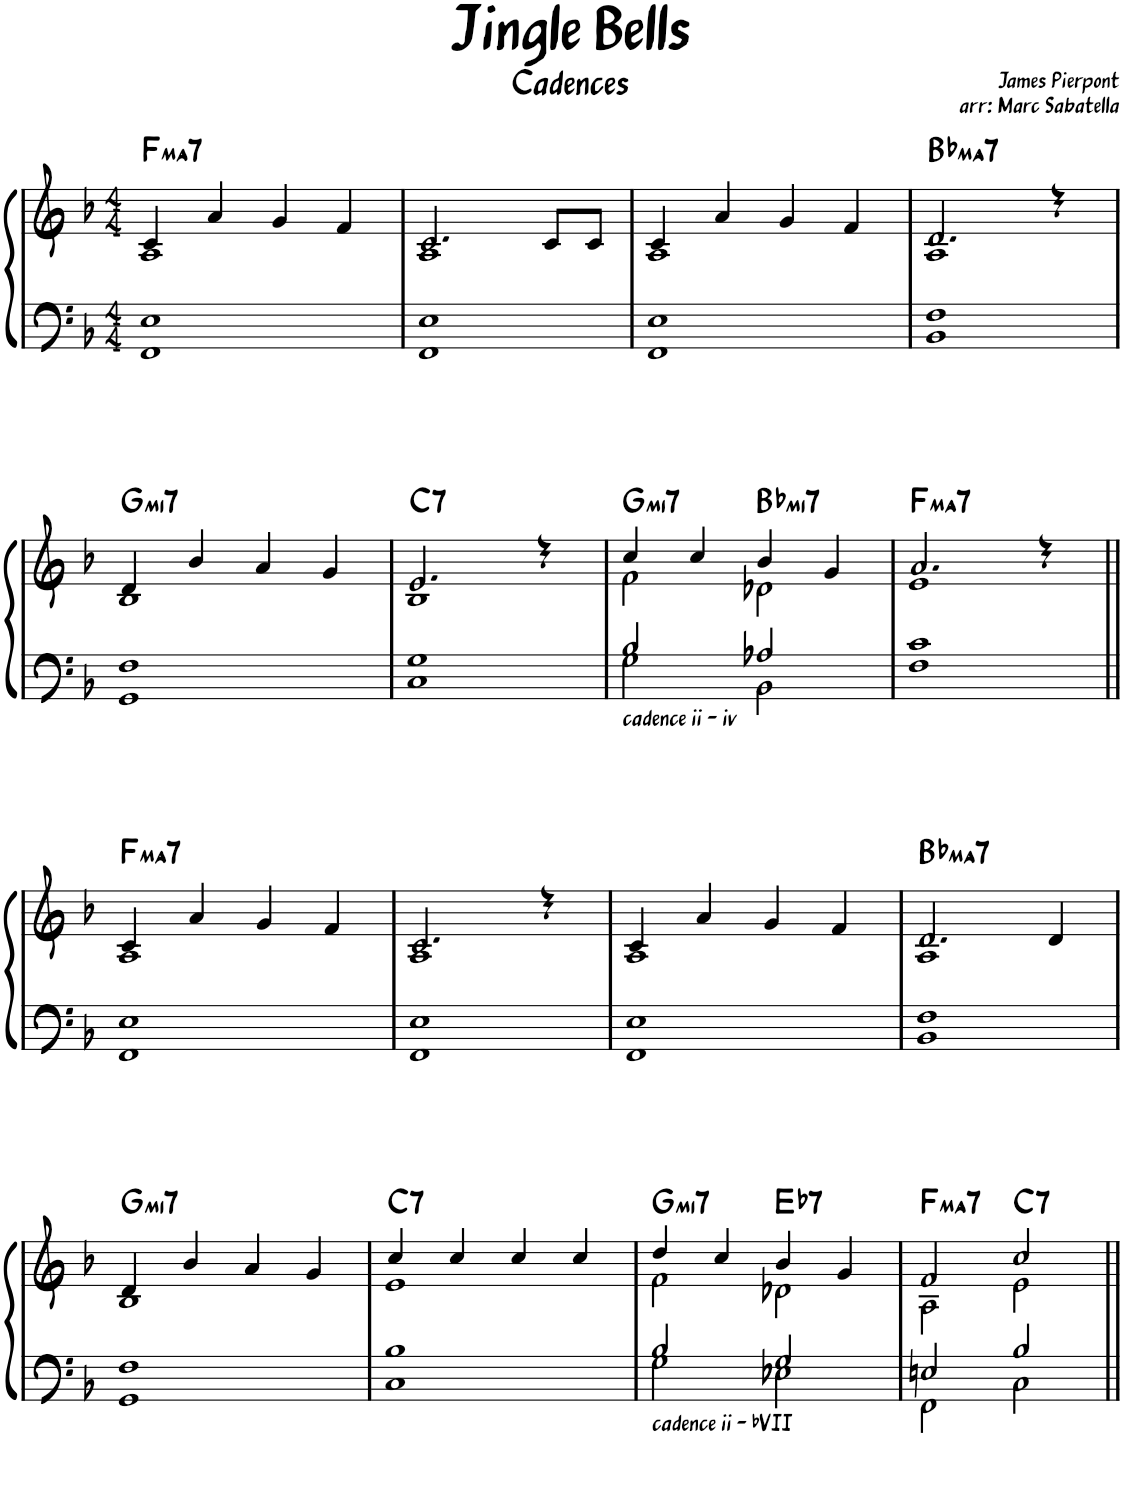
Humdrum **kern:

**kern	**kern	**harte
*part1	*part1	*part1
*staff2	*staff1	*
*I"Piano	*	*
*I'Pno.	*	*
*clefF4	*clefG2	*
*k[b-]	*k[b-]	*
*M4/4	*M4/4	*
=1	=1	=1
*^	*^	*
!	!	!	!	!LO:H:kt=ma7
1E	1FF	4c/	1A	F:maj7
.	.	4a/	.	.
.	.	4g/	.	.
.	.	4f/	.	.
=2	=2	=2	=2	=2
1E	1FF	2.c/	1A	.
.	.	8c/L	.	.
.	.	8c/J	.	.
=3	=3	=3	=3	=3
1E	1FF	4c/	1A	.
.	.	4a/	.	.
.	.	4g/	.	.
.	.	4f/	.	.
=4	=4	=4	=4	=4
!	!	!	!	!LO:H:kt=ma7
1F	1BB-	2.d/	1A	Bb:maj7
.	.	4r	.	.
!!LO:LB:g=z	!!
=5	=5	=5	=5	=5
!	!	!	!	!LO:H:kt=mi7
1F	1GG	4d/	1B-	G:min7
.	.	4b-/	.	.
.	.	4a/	.	.
.	.	4g/	.	.
=6	=6	=6	=6	=6
!	!	!	!	!LO:H:kt=7
1G	1C	2.e/	1B-	C:7
.	.	4r	.	.
=7	=7	=7	=7	=7
!LO:TX:b:t=cadence ii - iv	!	!	!	!LO:H:kt=mi7
2B-/	2G\	4cc/	2f\	G:min7
.	.	4cc/	.	.
!	!	!	!	!LO:H:kt=mi7
2A-X/	2BB-\	4b-/	2d-X\	Bb:min7
.	.	4g/	.	.
=8	=8	=8	=8	=8
!	!	!	!	!LO:H:kt=ma7
1c	1F	2.a/	1e	F:maj7
.	.	4r	.	.
!!LO:LB:g=z	!!
=9||	=9||	=9||	=9||	=9||
!	!	!	!	!LO:H:kt=ma7
1E	1FF	4c/	1A	F:maj7
.	.	4a/	.	.
.	.	4g/	.	.
.	.	4f/	.	.
=10	=10	=10	=10	=10
1E	1FF	2.c/	1A	.
.	.	4r	.	.
=11	=11	=11	=11	=11
1E	1FF	4c/	1A	.
.	.	4a/	.	.
.	.	4g/	.	.
.	.	4f/	.	.
=12	=12	=12	=12	=12
!	!	!	!	!LO:H:kt=ma7
1F	1BB-	2.d/	1A	Bb:maj7
.	.	4d/	.	.
!!LO:LB:g=z	!!
=13	=13	=13	=13	=13
!	!	!	!	!LO:H:kt=mi7
1F	1GG	4d/	1B-	G:min7
.	.	4b-/	.	.
.	.	4a/	.	.
.	.	4g/	.	.
=14	=14	=14	=14	=14
!	!	!	!	!LO:H:kt=7
1B-	1C	4cc/	1e	C:7
.	.	4cc/	.	.
.	.	4cc/	.	.
.	.	4cc/	.	.
=15	=15	=15	=15	=15
!LO:TX:b:t=cadence ii - ♭VII	!	!	!	!LO:H:kt=mi7
2B-/	2G\	4dd/	2f\	G:min7
.	.	4cc/	.	.
!	!	!	!	!LO:H:kt=7
2G/	2E-X\	4b-/	2d-X\	Eb:7
.	.	4g/	.	.
=16	=16	=16	=16	=16
!	!	!	!	!LO:H:kt=ma7
2En/	2FF\	2f/	2A\	F:maj7
!	!	!	!	!LO:H:kt=7
2B-/	2C\	2cc/	2e\	C:7
*v	*v	*	*	*
*	*v	*v	*
=||	=||	=||
*-	*-	*-
